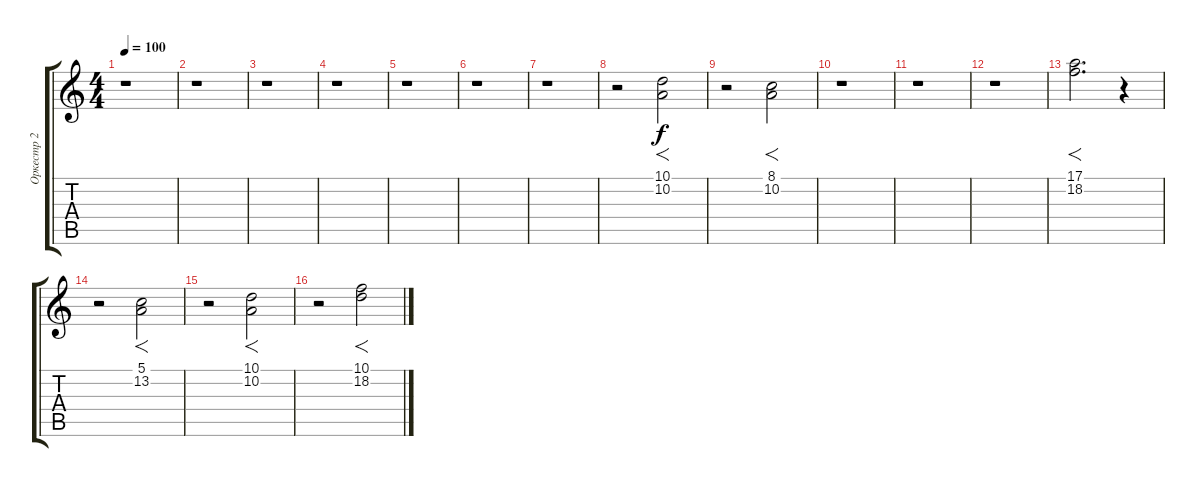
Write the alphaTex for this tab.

\track ("Оркестр 2" "Оркестр 2") {instrument trumpet}
\staff {score tabs}
\tuning (E4 B3 G3 D3 A2 E2) {hide}
\ts (4 4)
\tempo 100
\clef g2
\ks c
r.1{dy f} |
r.1 |
r.1 |
r.1 |
r.1 |
r.1 |
r.1 |
r.2 (10.1 10.2).2{f} |
r.2 (8.1 10.2).2{f} |
r.1 |
r.1 |
r.1 |
(17.1 18.2).2{f d} r.4 |
r.2 (5.1 13.2).2{f} |
r.2 (10.1 10.2).2{f} |
r.2 (10.1 18.2).2{f}
